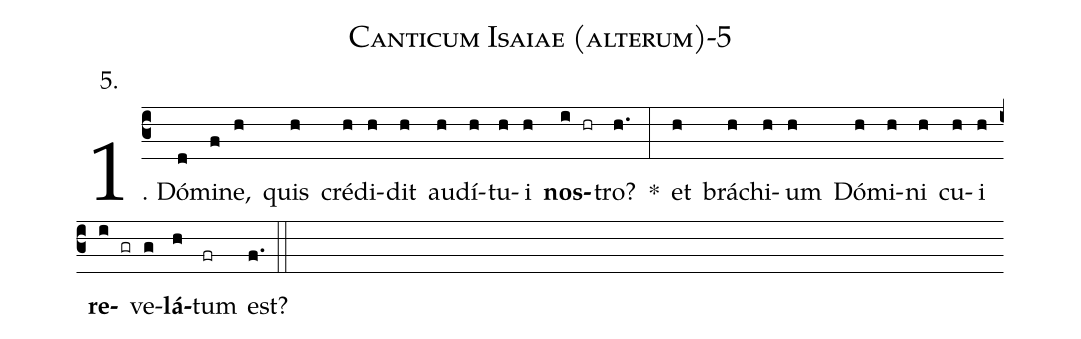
name: Canticum Isaiae (alterum)-5;
annotation: 5.;
%%
(c3)1. Dó(d)mi(f)ne,(h) quis(h) cré(h)di(h)dit(h) au(h)dí(h)tu(h)i(h) <b>nos</b>(i hr)tro?(h.) *(:) et(h) brá(h)chi(h)um(h) Dó(h)mi(h)ni(h) cu(h)i(h) <b>re</b>(i gr)ve(g)<b>lá</b>(h)tum(fr) est?(f.) (::)
